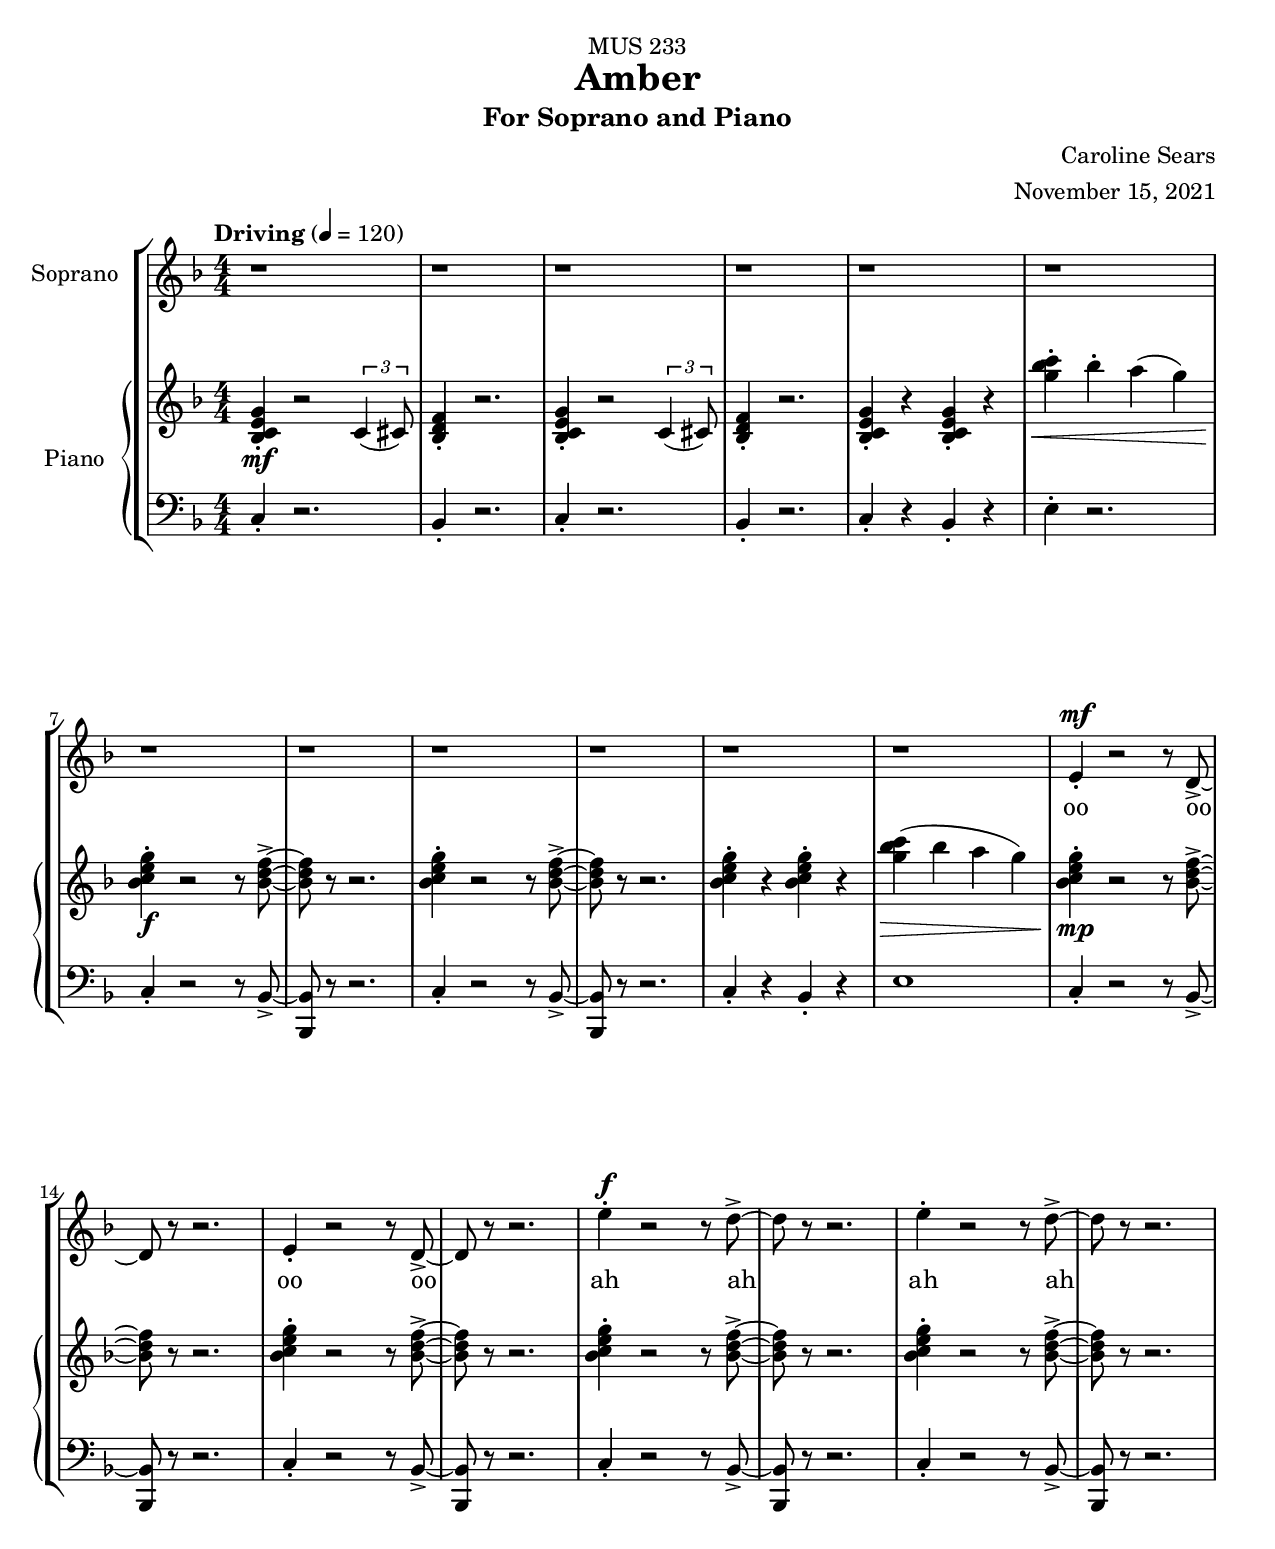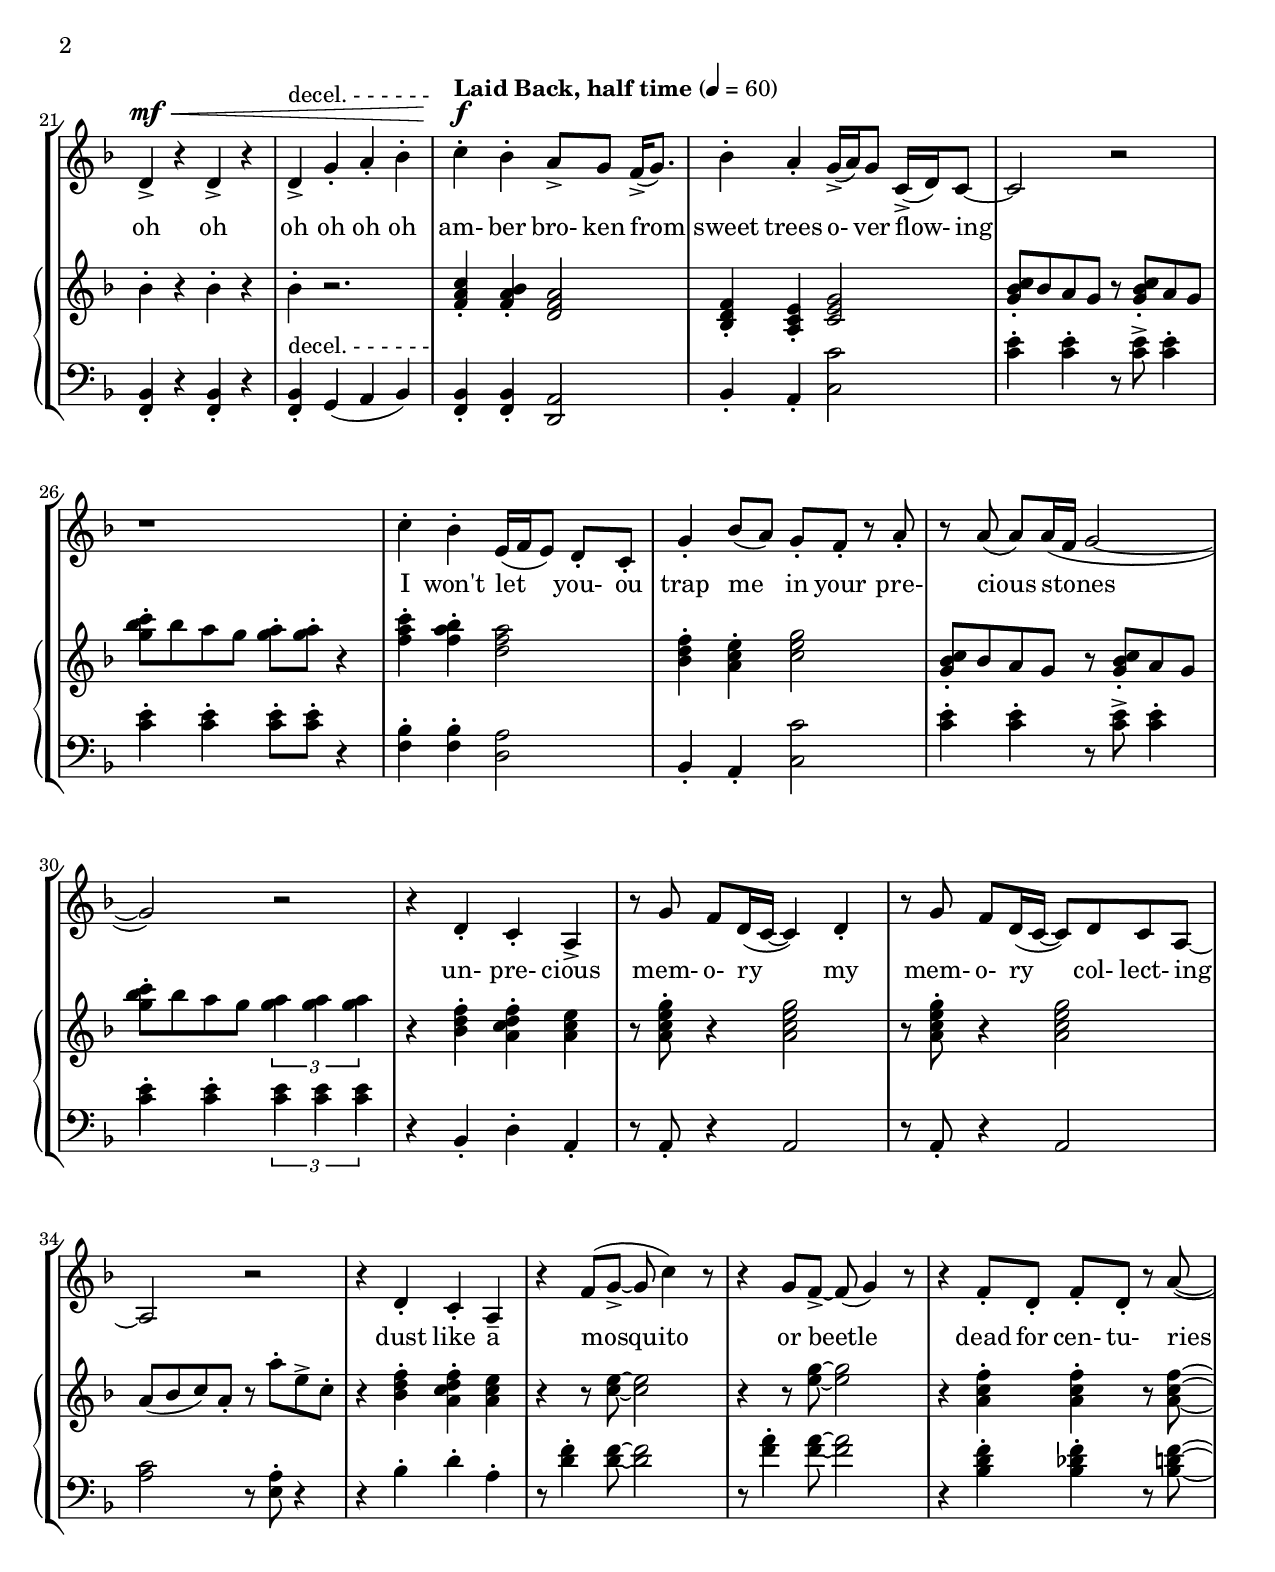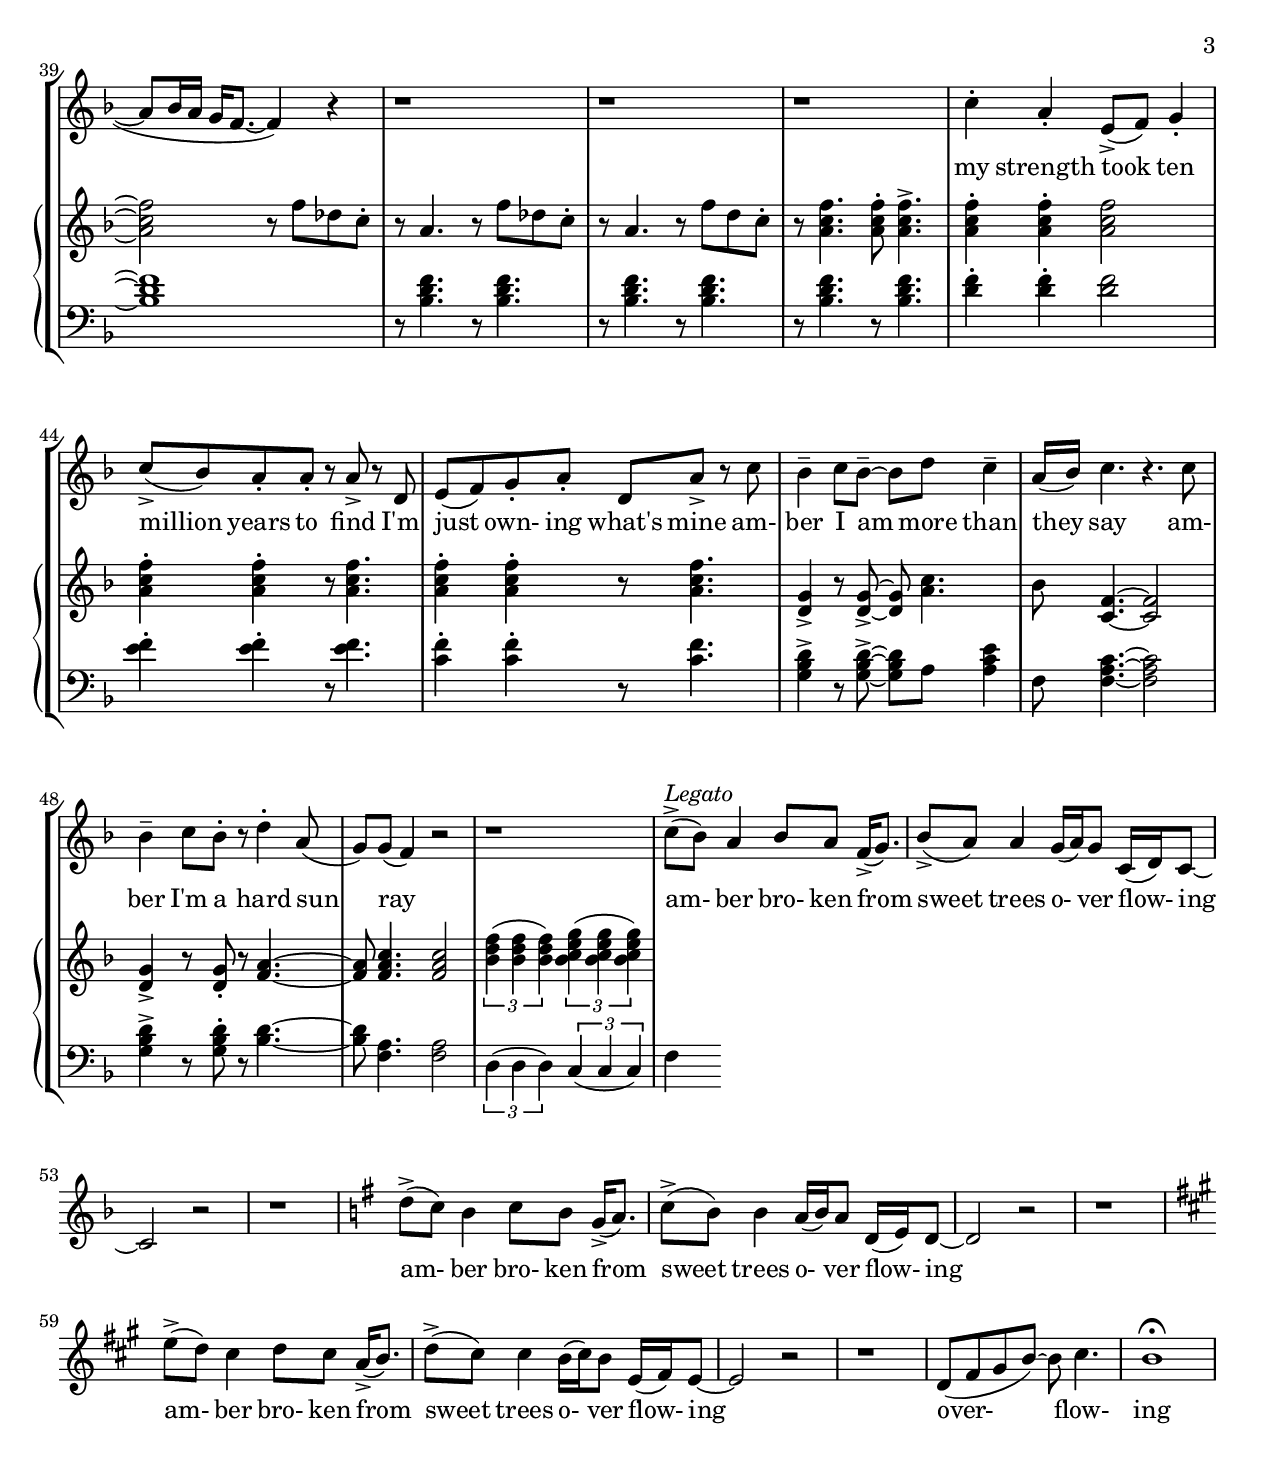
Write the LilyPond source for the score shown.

%%%%%%%%%%%%%%%%%%%% Header + Paper Dimensions %%%%%%%%%%%%%%%%%%%%
\header {
  title = "Amber"
    subtitle = "For Soprano and Piano"
    dedication = "MUS 233"
    composer = "Caroline Sears"
    arranger = "November 15, 2021"
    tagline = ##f

}
\paper {
  #(set-paper-size "ansi a")
  #(define top-margin (* 0.75 in))
}

%%%%%%%%%%%%%%%%%%%% Musical/Lyrical Content %%%%%%%%%%%%%%%%%%%%%%%%%%

%%%%% VOICE PART %%%%%%%%%%%
theNotes = \relative c'' {
    \set Staff.midiInstrument = "flute"
    \key f \major % C mixolydian
    \numericTimeSignature \time 4/4
    \tempo "Driving" 4 = 120
    \dynamicUp

    %%Intro %%
    r1 | r1 |r1 | r1 | r1 | r1 | r1 | r1 | r1 | r1 | r1 | r1 |
    e,4\staccato\mf r2 r8 d8\accent~ |d8 r8 r2. |e4\staccato r2 r8 d8\accent~ |d8 r8 r2. 
    e'4\staccato\f r2 r8 d8\accent~ |d8 r8 r2. |e4\staccato r2 r8 d8\accent~ |d8 r8 r2. 
    d,4\accent\mf\< r4 d4\accent r4| d4\accent^\markup{"decel. - - - - - -"}  g4\staccato a4\staccato bes\staccato |


    %% Verse 1 %%

    %bar 23%
    \tempo "Laid Back, half time" 4 = 60
    c4\staccato\!\f bes4\staccato  a8\accent g8 f16\accent (g8.) | bes4\staccato  a\staccato g16\accent (a16) g8 c,16\accent (d16) c8~ |
    c2 r2 | r1 |
    %bar 27%
     c'4\staccato bes4\staccato  e,16 (f16 e8)  d8\staccato c8\staccato | g'4\staccato bes8 (a) g8\staccato f8\staccato r8 a8\staccato |
    r8 a8 (a) a16 (f16 g2~ | g2) r2 |
    %bar 31%
    r4 d4\staccato c4\staccato a\accent |r8 g'8 f d16 (c16~c4) d4\staccato | r8 g8 f d16 (c16~c8) d8 c8 a~ |a2 r2 |
    %bar 35%
    r4 d4\staccato c4\staccato a4\tenuto | r4 f'8 (g8\accent~g8 c4) r8 | r4 g8 f8\accent~f8 (g4) r8 | r4 f8\staccato d\staccato f\staccato d\staccato r8 a'8(~a8 bes16  a16 
    g f8.~f4)  r4|
    %bar40
     r1 |r1| r1 |
     %bar 43
    c'4\staccato a\staccato e8\accent (f8) g4\staccato | c8\accent (bes) a8\staccato a8\staccato r8 a\accent r8 d,8 |
    e8 (f) g8\staccato a8\staccato  d,8 a'8\accent r8 c8| bes4\tenuto c8 bes8\tenuto~bes8 d8 c4\tenuto| a16 (bes) c4. r4. c8|
    %bar 48
    bes4\tenuto c8 bes8\staccato r8 d4\staccato a8 (g8) g8 (f4) r2 | r1 |
    %bar 50
    c'8\accent^\markup{\italic{"Legato"}} (bes8)  a4 bes8 a8 f16\accent (g8.) | bes8\accent (a8) a4 g16 (a16) g8 c,16 (d16) c8~ |
    c2 r2 | r1 |
    %bar 54
    \key g \major
    d'8\accent (c8)  b4 c8 b8 g16\accent (a8.) | c8\accent (b8) b4 a16 (b16) a8 d,16 (e16) d8~ |
    d2 r2 | r1 |
    \key a \major
    %bar 58
    e'8\accent (d8)  cis4 d8 cis8 a16\accent (b8.) | d8\accent (cis8) cis4 b16 (cis16) b8 e,16 (fis16) e8~ |
    e2 r2 | r1 |
    %bar 62
    d8 (fis gis b)~b8 cis4.|b1\fermata|






    %% Verse 2 %%

    %% Breakdown %%

    %% Verse 3? %%

    %% End %%
    
  }

theWords =  \lyricmode {
      %% Intro %%%
      oo oo oo oo
      ah ah ah ah
      oh oh oh oh oh oh
      %% Verse 1%%%
      am- ber bro- ken from
      sweet trees o- ver flow- ing
      I won't let you- _ou  trap me
      in your pre- cious stones_
      un- pre- cious mem- o- ry my
      mem- o- ry col- lect- ing
      dust like a mosquito or beetle
      dead for cen- tu- ries
      my strength took ten million
      years to find
      I'm just own- ing what's mine
      am- ber I am more than they say
      am- ber I'm a hard sun ray 

      am- ber bro- ken from
      sweet trees o- ver flow- ing

      am- ber bro- ken from
      sweet trees o- ver flow- ing

      am- ber bro- ken from
      sweet trees o- ver flow- ing

      over- flow- ing



  }

%%%%%% PIANO PART %%%%%%%%%%
righthand =\relative c' {
    \key f \major
    \numericTimeSignature \time 4/4

    %%%%%%%% INTRO %%%%%%%%
    \tempo "Driving" 4 = 120
    <bes c e g>4\staccato\mf r2 \tuplet 3/2 {c4 (cis8)} | <bes d f>4\staccato r2.|
    <bes c e g>4\staccato r2 \tuplet 3/2 {c4 (cis8)} | <bes d f>4\staccato r2.|
    <bes c e g>4\staccato r4 <bes c e g>4\staccato r4|
    <g'' bes c>4\staccato\< bes\staccato a (g) |
    <bes, c e g>4\staccato\!\f r2 r8 <bes d f>8\accent~|<bes d f>8 r8 r2. |
    <bes c e g>4\staccato r2 r8 <bes d f>8\accent~|<bes d f>8 r8 r2. |
    <bes c e g>4\staccato r4 <bes c e g>4\staccato r4|
    <g' bes c>4\> (bes a g) |
    <bes, c e g>4\!\mp\staccato r2 r8 <bes d f>8\accent~|<bes d f>8 r8 r2. |
    <bes c e g>4\staccato r2 r8 <bes d f>8\accent~|<bes d f>8 r8 r2. |
    <bes c e g>4\staccato r2 r8 <bes d f>8\accent~|<bes d f>8 r8 r2. |
    <bes c e g>4\staccato r2 r8 <bes d f>8\accent~|<bes d f>8 r8 r2. |
    bes4\staccato r4 bes4\staccato r4 | bes4\staccato r2. | 
    

    
    %%%% VERSE 1 %%%%%%%%
    \tempo "Laid Back, half time" 4 = 60

    %bar 23%
    <f a c>4\staccato <f a bes>\staccato <d f a>2 | <bes d f>4\staccato <a c e>4\staccato  <c e g>2 |
    <g' bes c>8\staccato  bes  a g r8 <g bes c>8\staccato a g | <g' bes c>8\staccato  bes  a g <g a>8\staccato <g a>8\staccato r4|
    %bar 27%
    <f a c>4\staccato <f a bes>\staccato <d f a>2 | <bes d f>4\staccato <a c e>4\staccato  <c e g>2 |
    <g bes c>8\staccato  bes  a g r8 <g bes c>8\staccato a g | <g' bes c>8\staccato  bes  a g \tuplet 3/2 {<g a>4 <g a>4 <g a>4 } |
    %bar 31%
    r4 <bes, d f>4\staccato <a c d f>4\staccato <a c e> | r8 <a c e g>\staccato r4 <a c e g>2 |  r8 <a c e g>\staccato r4 <a c e g>2 | 
    %bar 34%
    a8 (bes c) a\staccato r8 a'\staccato e\accent c\staccato |r4 <bes d f>4\staccato <a c d f>4\staccato <a c e> |
    r4 r8 <c e>8~<c e>2 | r4 r8 <e g>8~<e g>2 | r4 <a, c f>4\staccato <a c f>4\staccato r8 <a c f>8~| <a c f>2 r8 f'8 des c\staccato|
    %bar 40
    r8 a4. r8 f'8 des c\staccato | r8 a4. r8 f'8 d c\staccato | r8 <a c f>4. <a c f>8\staccato <a c f>4.\accent  |
    <a c f>4\staccato <a c f>4\staccato <a c f>2 |<a c f>4\staccato <a c f>4\staccato r8<a c f>4.| 
    %bar45
    <a c f>4\staccato <a c f>4\staccato r8<a c f>4.| <g d>4\accent r8 <g d>\accent~<g d>8 <a c>4. |
    bes8 <f c>4.~<f c>2 |<g d>4\accent r8 <g d>\staccato r8 <f a>4.~| <f a>8 <f a c>4. <f a c>2 |
    %bar 50
    \tuplet 3/2 {<bes d f>4 (<bes d f>4 <bes d f>4)} \tuplet 3/2 { <bes c e g>4 (<bes c e g>4 <bes c e g>4)} |





  }

lefthand = \relative c {
    \key f \major
    \numericTimeSignature \time 4/4
    \clef "bass"

    %%%%%%%% INTRO %%%%%%%%
    \tempo "Driving" 4 = 120
    c4\staccato r2.|bes4\staccato r2. |
    c4\staccato r2.|bes4\staccato r2. |
    c4\staccato r4 bes4\staccato r4|
    e4\staccato r2.|
    c4\staccato r2 r8 bes8~\accent|<bes bes,>8 r8 r2. |
    c4\staccato r2 r8 bes8~\accent|<bes bes,>8 r8 r2. |
    c4\staccato r4 bes4\staccato r4|
    e1|
    c4\staccato r2 r8 bes8~\accent|<bes bes,>8 r8 r2. |
    c4\staccato r2 r8 bes8~\accent|<bes bes,>8 r8 r2. |
    c4\staccato r2 r8 bes8~\accent|<bes bes,>8 r8 r2. |
    c4\staccato r2 r8 bes8~\accent|<bes bes,>8 r8 r2. |
    <bes f>4\staccato r4 <bes f>4\staccato r4 |
    <bes f>4\staccato^\markup{"decel. - - - - - -"} g4 (a bes) |

    %%%%% VERSE 1 %%%%%%%%%%
    \tempo "Laid Back, half time" 4 = 60

    %bar 23%
    <f bes>4\staccato <f bes>4\staccato <d a'>2 | bes'4\staccato a4\staccato <c c'>2| 
    <c' e>4\staccato <c e>\staccato r8 <c e>\accent <c e>4\staccato  |
     <c e>4\staccato <c e>\staccato <c e>8\staccato <c e>8\staccato r4 |
     %bar 27%
     <f, bes>4\staccato <f bes>4\staccato <d a'>2 | bes4\staccato a4\staccato <c c'>2|
     <c' e>4\staccato <c e>\staccato r8 <c e>\accent <c e>4\staccato  |
     <c e>4\staccato <c e>\staccato \tuplet 3/2 {<c e>4 <c e>4 <c e>4}  |
     %bar 31%
      r4 bes,4\staccato d\staccato a\staccato | r8 a8\staccato r4 a2 |r8 a8\staccato r4 a2 |
      %bar 34%
      <a' c>\2 r8 <a e>8\staccato r4 | r4 bes4\staccato d\staccato a\staccato |
      r8 <d f>4\staccato <d f>8~ <d f>2 | r8 <f a>4\staccato <f a>8~<f a>2 |
      %bar 38
      r4 <bes, d f>4\staccato <bes des f>4\staccato r8 <bes d f>8~|
      <bes d f>1 | r8 <bes d f>4. r8 <bes d f>4. |  r8 <bes d f>4. r8 <bes d f>4. |r8 <bes d f>4. r8 <bes d f>4. |
      %bar 43
      <d f>4\staccato <d f>\staccato <d f>2 | <e f>4\staccato <e f>\staccato r8 <e f>4.|
      <c f>4\staccato <c f>4\staccato r8 <c f>4. |
      %bar 46
      <g bes d>4\accent r8 <g bes d>8\accent~<g bes d>8 a8 <a c e>4 | f8 <f a c>4.~<f a c>2 | <g bes d>4\accent r8 <g bes d>8\staccato r8 <bes d >4.~|
      <bes d >8 <f a>4. <f a>2 |
      %bar 50
      \tuplet 3/2 {d4 (d d)} \tuplet 3/2 {c4 (c4 c)} | f4
    
  }

%%%%%%%%%%%%%%%%%%%%%%% Score Setup %%%%%%%%%%%%%%%%%%%%%%%%%%%%%%%%%%%
\score {
\new StaffGroup <<
  \new Staff \with {instrumentName = "Soprano" 
    %shortInstrumentName = #"Sop. "
    }
  \new Voice = vocals \theNotes
  \new Lyrics \lyricsto vocals \theWords
  

  \new PianoStaff \with { instrumentName = "Piano" 
    %shortInstrumentName = #"Pno. "
    }
  <<
    \new Staff = "upper" \righthand
    \new Staff = "lower" \lefthand
  >>
>>

  \layout {}
  \midi {}
}